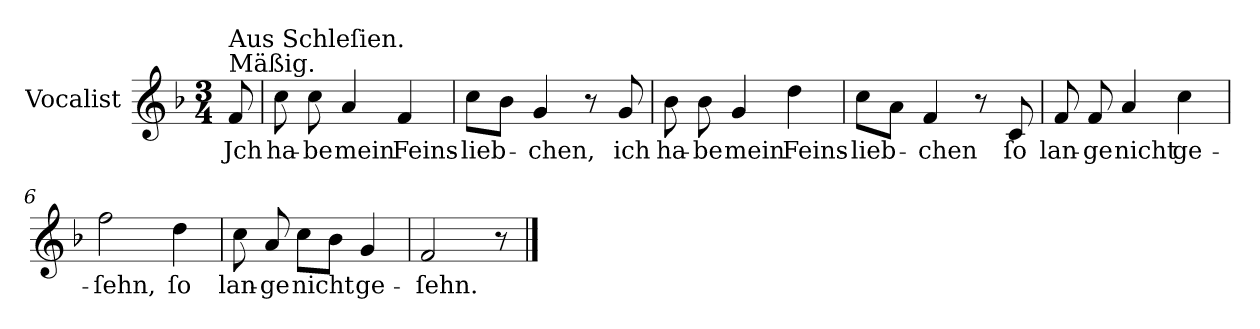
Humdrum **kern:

**kern	**text
*part1	*part1
*staff1	*staff1
*I"Vocalist	*
*k[b-]	*
*F:	*
*M3/4	*
=	=
!LO:TX:a:t=Mäßig.	!
!LO:TX:a:t=Aus Schleſien.	!
8f	Jch
=1	=1
8cc	ha-
8cc	-be
4a	mein
4f	Feins-
=2	=2
8ccL	-lieb-
8b-J	.
4g	-chen,
8r	.
8g	ich
=3	=3
8b-	ha-
8b-	-be
4g	mein
4dd	Feins-
=4	=4
8ccL	-lieb-
8aJ	.
4f	-chen
8r	.
8c	ſo
=5	=5
8f	lan-
8f	-ge
4a	nicht
4cc	ge-
=6	=6
2ff	-ſehn,
4dd	ſo
=7	=7
8cc	lan-
8a	-ge
8ccL	nicht
8b-J	.
4g	ge-
=8	=8
2f	-ſehn.
8r	.
==	==
*-	*-
